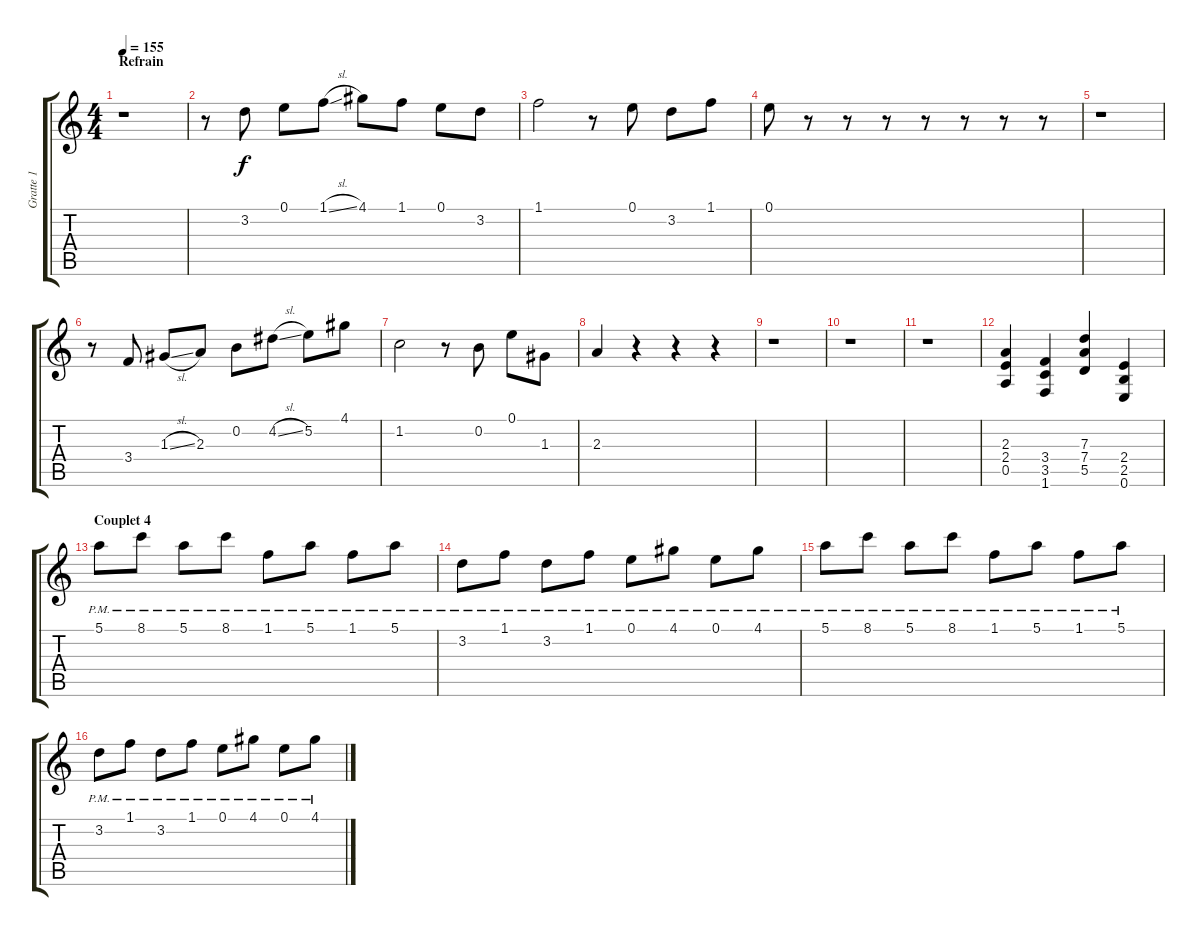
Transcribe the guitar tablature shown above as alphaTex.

\track ("Gratte 1" "Gratte 1") {instrument overdrivenguitar}
\staff {score tabs}
\tuning (E4 B3 G3 D3 A2 E2) {hide}
\ts (4 4)
\section ("" "Refrain")
\tempo 155
\clef g2
\ks c
r.1{dy f} |
r.8 3.2.8 0.1.8 1.1{sl}.8 4.1.8 1.1.8 0.1.8 3.2.8 |
1.1.2 r.8 0.1.8 3.2.8 1.1.8 |
0.1.8 r.8 r.8 r.8 r.8 r.8 r.8 r.8 |
r.1 |
r.8 3.4.8 1.3{sl}.8 2.3.8 0.2.8 4.2{sl}.8 5.2.8 4.1.8 |
1.2.2 r.8 0.2.8 0.1.8 1.3.8 |
2.3.4 r.4 r.4 r.4 |
r.1 |
r.1 |
r.1 |
(2.3 2.4 0.5).4 (3.4 3.5 1.6).4 (7.3 7.4 5.5).4 (2.4 2.5 0.6).4 |
\section ("" "Couplet 4")
5.1{pm}.8 8.1{pm}.8 5.1{pm}.8 8.1{pm}.8 1.1{pm}.8 5.1{pm}.8 1.1{pm}.8 5.1{pm}.8 |
3.2{pm}.8 1.1{pm}.8 3.2{pm}.8 1.1{pm}.8 0.1{pm}.8 4.1{pm}.8 0.1{pm}.8 4.1{pm}.8 |
5.1{pm}.8 8.1{pm}.8 5.1{pm}.8 8.1{pm}.8 1.1{pm}.8 5.1{pm}.8 1.1{pm}.8 5.1{pm}.8 |
3.2{pm}.8 1.1{pm}.8 3.2{pm}.8 1.1{pm}.8 0.1{pm}.8 4.1{pm}.8 0.1{pm}.8 4.1{pm}.8
